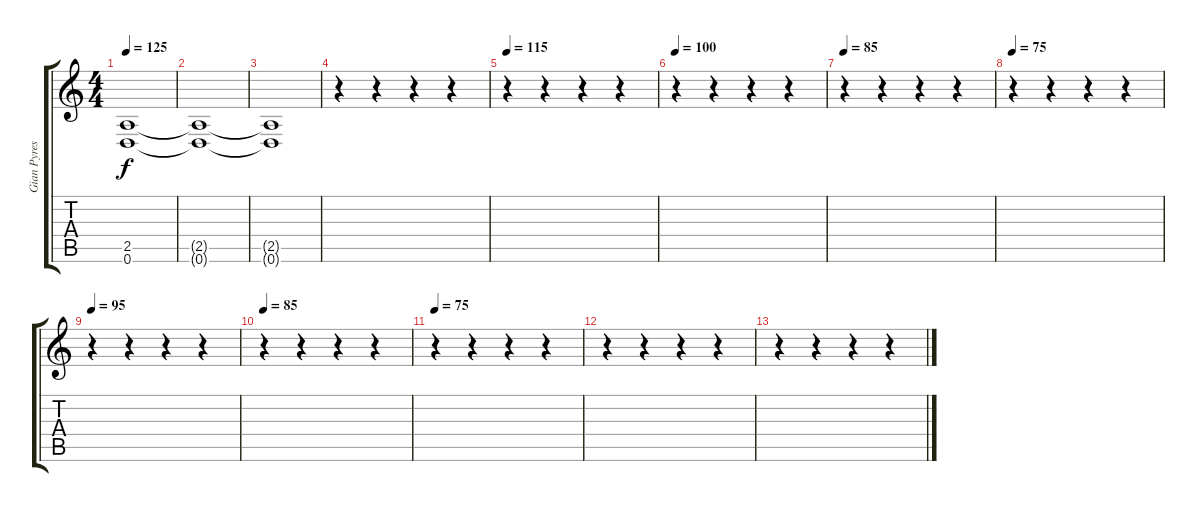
\track ("Gian Pyres" "Gian Pyres") {instrument distortionguitar}
\staff {score tabs}
\tuning (D4 A3 F3 C3 G2 D2) {hide}
\ts (4 4)
\tempo 125
\clef g2
\ks c
(2.5{t} 0.6{t}).1{dy f} |
(2.5{t} 0.6{t}).1 |
(2.5{t} 0.6{t}).1 |
r.4 r.4 r.4 r.4 |
\tempo 115
r.4 r.4 r.4 r.4 |
\tempo 100
r.4 r.4 r.4 r.4 |
\tempo 85
r.4 r.4 r.4 r.4 |
\tempo 75
r.4 r.4 r.4 r.4 |
\tempo 95
r.4 r.4 r.4 r.4 |
\tempo 85
r.4 r.4 r.4 r.4 |
\tempo 75
r.4 r.4 r.4 r.4 |
r.4 r.4 r.4 r.4 |
r.4 r.4 r.4 r.4
